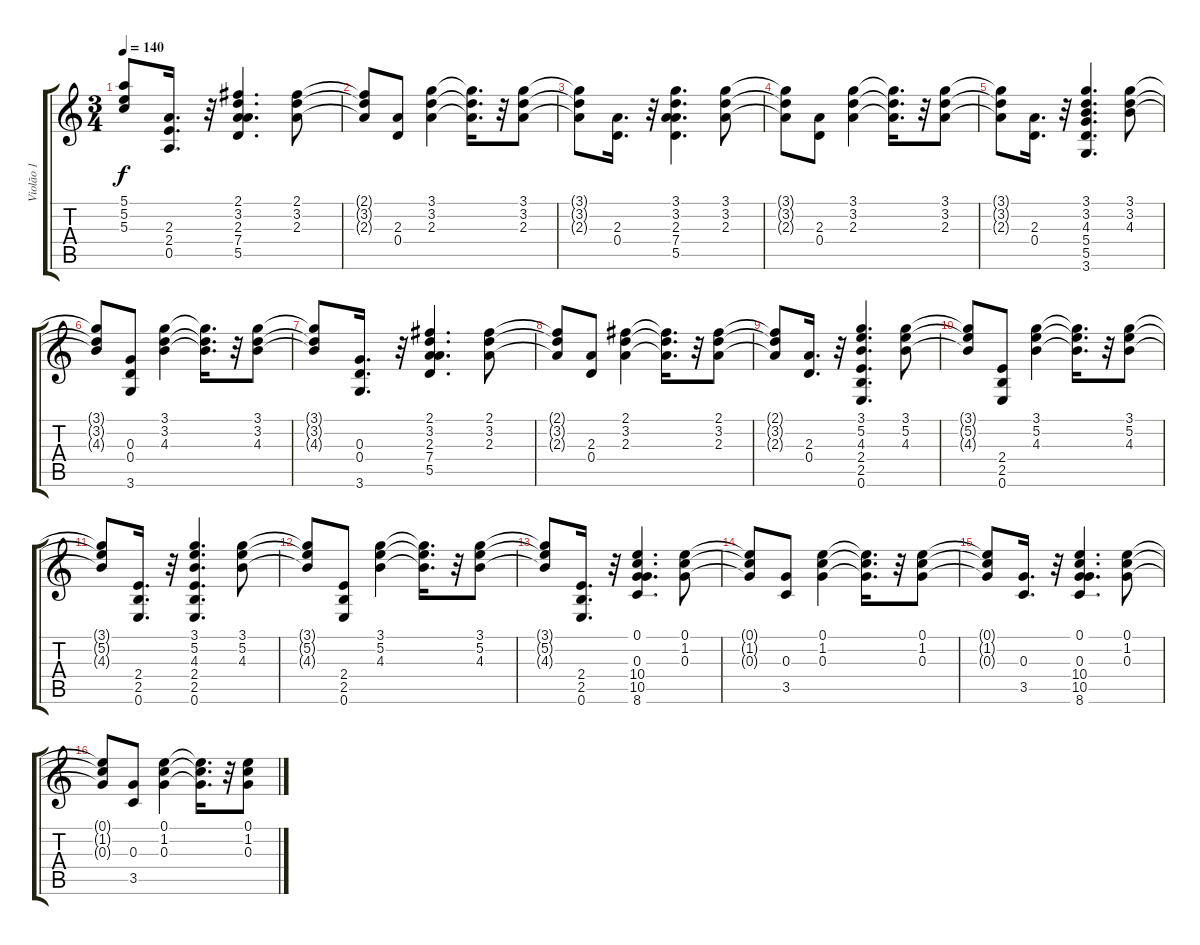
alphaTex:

\track ("Violão 1" "Violão 1") {instrument acousticguitarsteel}
\staff {score tabs}
\tuning (E4 B3 G3 D3 A2 E2) {hide}
\ts (3 4)
\tempo 140
\clef g2
\ks c
(5.1{t} 5.2{t} 5.3{t}).8{dy f} (2.3 2.4 0.5).16{d} r.32 (2.1 3.2 2.3 7.4 5.5).4{d} (2.1 3.2 2.3).8 |
(2.1{t} 3.2{t} 2.3{t}).8 (2.3 0.4).8 (3.1 3.2 2.3).4 (3.1{t} 3.2{t} 2.3{t}).16{d} r.32 (3.1 3.2 2.3).8 |
(3.1{t} 3.2{t} 2.3{t}).8 (2.3 0.4).16{d} r.32 (3.1 3.2 2.3 7.4 5.5).4{d} (3.1 3.2 2.3).8 |
(3.1{t} 3.2{t} 2.3{t}).8 (2.3 0.4).8 (3.1 3.2 2.3).4 (3.1{t} 3.2{t} 2.3{t}).16{d} r.32 (3.1 3.2 2.3).8 |
(3.1{t} 3.2{t} 2.3{t}).8 (2.3 0.4).16{d} r.32 (3.1 3.2 4.3 5.4 5.5 3.6).4{d} (3.1 3.2 4.3).8 |
(3.1{t} 3.2{t} 4.3{t}).8 (0.3 0.4 3.6).8 (3.1 3.2 4.3).4 (3.1{t} 3.2{t} 4.3{t}).16{d} r.32 (3.1 3.2 4.3).8 |
(3.1{t} 3.2{t} 4.3{t}).8 (0.3 0.4 3.6).16{d} r.32 (2.1 3.2 2.3 7.4 5.5).4{d} (2.1 3.2 2.3).8 |
(2.1{t} 3.2{t} 2.3{t}).8 (2.3 0.4).8 (2.1 3.2 2.3).4 (2.1{t} 3.2{t} 2.3{t}).16{d} r.32 (2.1 3.2 2.3).8 |
(2.1{t} 3.2{t} 2.3{t}).8 (2.3 0.4).16{d} r.32 (3.1 5.2 4.3 2.4 2.5 0.6).4{d} (3.1 5.2 4.3).8 |
(3.1{t} 5.2{t} 4.3{t}).8 (2.4 2.5 0.6).8 (3.1 5.2 4.3).4 (3.1{t} 5.2{t} 4.3{t}).16{d} r.32 (3.1 5.2 4.3).8 |
(3.1{t} 5.2{t} 4.3{t}).8 (2.4 2.5 0.6).16{d} r.32 (3.1 5.2 4.3 2.4 2.5 0.6).4{d} (3.1 5.2 4.3).8 |
(3.1{t} 5.2{t} 4.3{t}).8 (2.4 2.5 0.6).8 (3.1 5.2 4.3).4 (3.1{t} 5.2{t} 4.3{t}).16{d} r.32 (3.1 5.2 4.3).8 |
(3.1{t} 5.2{t} 4.3{t}).8 (2.4 2.5 0.6).16{d} r.32 (0.1 0.3 10.4 10.5 8.6).4{d} (0.1 1.2 0.3).8 |
(0.1{t} 1.2{t} 0.3{t}).8 (0.3 3.5).8 (0.1 1.2 0.3).4 (0.1{t} 1.2{t} 0.3{t}).16{d} r.32 (0.1 1.2 0.3).8 |
(0.1{t} 1.2{t} 0.3{t}).8 (0.3 3.5).16{d} r.32 (0.1 0.3 10.4 10.5 8.6).4{d} (0.1 1.2 0.3).8 |
(0.1{t} 1.2{t} 0.3{t}).8 (0.3 3.5).8 (0.1 1.2 0.3).4 (0.1{t} 1.2{t} 0.3{t}).16{d} r.32 (0.1 1.2 0.3).8
